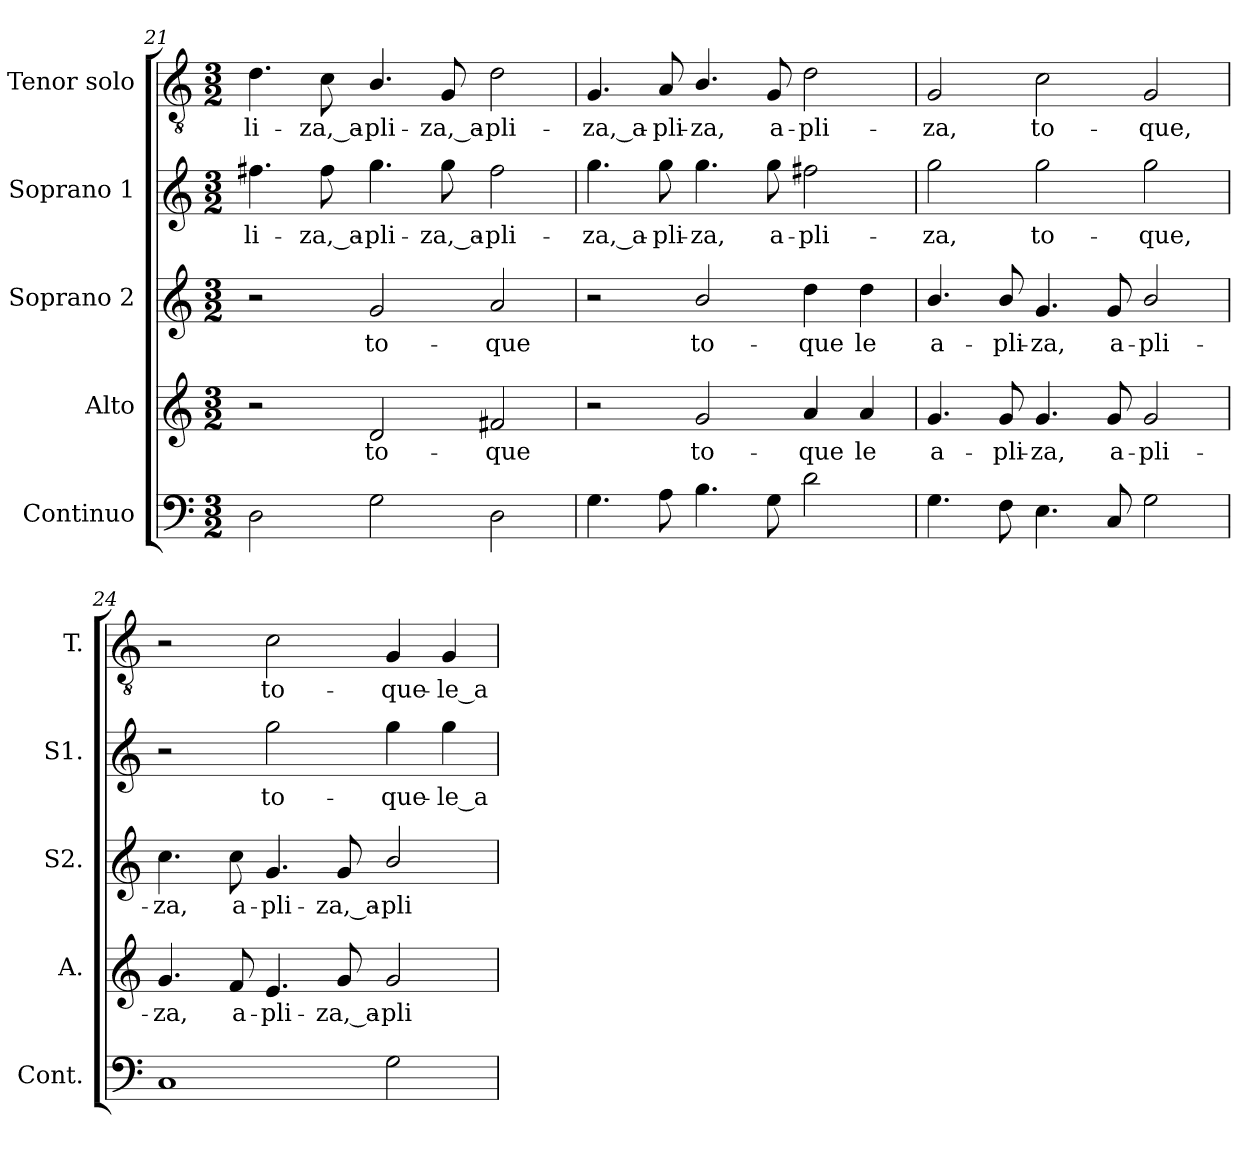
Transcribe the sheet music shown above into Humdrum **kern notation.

**kern	**kern	**text	**kern	**text	**kern	**text	**kern	**text
*part5	*part4	*part4	*part3	*part3	*part2	*part2	*part1	*part1
*staff5	*staff4	*staff4	*staff3	*staff3	*staff2	*staff2	*staff1	*staff1
*I"Continuo	*I"Alto	*	*I"Soprano 2	*	*I"Soprano 1	*	*I"Tenor solo	*
*I'Cont.	*I'A.	*	*I'S2.	*	*I'S1.	*	*I'T.	*
!!LO:LB:g=z
*clefF4	*clefG2	*	*clefG2	*	*clefG2	*	*clefGv2	*
*	*	*	*	*	*	*	*ITrd7c12	*
*k[]	*k[]	*	*k[]	*	*k[]	*	*k[]	*
*C:	*C:	*	*C:	*	*C:	*	*C:	*
*M3/2	*M3/2	*	*M3/2	*	*M3/2	*	*M3/2	*
=21	=21	=21	=21	=21	=21	=21	=21	=21
!	!	!	!	!	!	!LO:LY:b:color=#000000	!	!
!	!	!	!	!	!	!	!	!LO:LY:b:color=#000000
2Di\	2r	.	2r	.	4.ff#Xi\	-li-	4.Di\	-li-
!	!	!	!	!	!	!LO:LY:b:color=#000000	!	!
!	!	!	!	!	!	!	!	!LO:LY:b:color=#000000
.	.	.	.	.	8ff#i\	-za,_a-	8Ci\	-za,_a-
!	!	!LO:LY:b:color=#000000	!	!	!	!	!	!
!	!	!	!	!LO:LY:b:color=#000000	!	!	!	!
!	!	!	!	!	!	!LO:LY:b:color=#000000	!	!
!	!	!	!	!	!	!	!	!LO:LY:b:color=#000000
2Gi\	2di/	to-	2gi/	to-	4.ggi\	-pli-	4.BBi/	-pli-
!	!	!	!	!	!	!LO:LY:b:color=#000000	!	!
!	!	!	!	!	!	!	!	!LO:LY:b:color=#000000
.	.	.	.	.	8ggi\	-za,_a-	8GGi/	-za,_a-
!	!	!LO:LY:b:color=#000000	!	!	!	!	!	!
!	!	!	!	!LO:LY:b:color=#000000	!	!	!	!
!	!	!	!	!	!	!LO:LY:b:color=#000000	!	!
!	!	!	!	!	!	!	!	!LO:LY:b:color=#000000
2Di\	2f#Xi/	-que	2ai/	-que	2ff#i\	-pli-	2Di\	-pli-
=22	=22	=22	=22	=22	=22	=22	=22	=22
!	!	!	!	!	!	!LO:LY:b:color=#000000	!	!
!	!	!	!	!	!	!	!	!LO:LY:b:color=#000000
4.Gi\	2r	.	2r	.	4.ggi\	-za,_a-	4.GGi/	-za,_a-
!	!	!	!	!	!	!LO:LY:b:color=#000000	!	!
!	!	!	!	!	!	!	!	!LO:LY:b:color=#000000
8Ai\	.	.	.	.	8ggi\	-pli-	8AAi/	-pli-
!	!	!LO:LY:b:color=#000000	!	!	!	!	!	!
!	!	!	!	!LO:LY:b:color=#000000	!	!	!	!
!	!	!	!	!	!	!LO:LY:b:color=#000000	!	!
!	!	!	!	!	!	!	!	!LO:LY:b:color=#000000
4.Bi\	2gi/	to-	2bi/	to-	4.ggi\	-za,	4.BBi/	-za,
!	!	!	!	!	!	!LO:LY:b:color=#000000	!	!
!	!	!	!	!	!	!	!	!LO:LY:b:color=#000000
8Gi\	.	.	.	.	8ggi\	a-	8GGi/	a-
!	!	!LO:LY:b:color=#000000	!	!	!	!	!	!
!	!	!	!	!LO:LY:b:color=#000000	!	!	!	!
!	!	!	!	!	!	!LO:LY:b:color=#000000	!	!
!	!	!	!	!	!	!	!	!LO:LY:b:color=#000000
2di\	4ai/	-que	4ddi\	-que	2ff#Xi\	-pli-	2Di\	-pli-
!	!	!LO:LY:b:color=#000000	!	!	!	!	!	!
!	!	!	!	!LO:LY:b:color=#000000	!	!	!	!
.	4ai/	le	4ddi\	le	.	.	.	.
=23	=23	=23	=23	=23	=23	=23	=23	=23
!	!	!LO:LY:b:color=#000000	!	!	!	!	!	!
!	!	!	!	!LO:LY:b:color=#000000	!	!	!	!
!	!	!	!	!	!	!LO:LY:b:color=#000000	!	!
!	!	!	!	!	!	!	!	!LO:LY:b:color=#000000
4.Gi\	4.gi/	a-	4.bi/	a-	2ggi\	-za,	2GGi/	-za,
!	!	!LO:LY:b:color=#000000	!	!	!	!	!	!
!	!	!	!	!LO:LY:b:color=#000000	!	!	!	!
8Fi\	8gi/	-pli-	8bi/	-pli-	.	.	.	.
!	!	!LO:LY:b:color=#000000	!	!	!	!	!	!
!	!	!	!	!LO:LY:b:color=#000000	!	!	!	!
!	!	!	!	!	!	!LO:LY:b:color=#000000	!	!
!	!	!	!	!	!	!	!	!LO:LY:b:color=#000000
4.Ei\	4.gi/	-za,	4.gi/	-za,	2ggi\	to-	2Ci\	to-
!	!	!LO:LY:b:color=#000000	!	!	!	!	!	!
!	!	!	!	!LO:LY:b:color=#000000	!	!	!	!
8Ci/	8gi/	a-	8gi/	a-	.	.	.	.
!	!	!LO:LY:b:color=#000000	!	!	!	!	!	!
!	!	!	!	!LO:LY:b:color=#000000	!	!	!	!
!	!	!	!	!	!	!LO:LY:b:color=#000000	!	!
!	!	!	!	!	!	!	!	!LO:LY:b:color=#000000
2Gi\	2gi/	-pli-	2bi/	-pli-	2ggi\	-que,	2GGi/	-que,
=24	=24	=24	=24	=24	=24	=24	=24	=24
!	!	!LO:LY:b:color=#000000	!	!	!	!	!	!
!	!	!	!	!LO:LY:b:color=#000000	!	!	!	!
1Ci	4.gi/	-za,	4.cci\	-za,	2r	.	2r	.
!	!	!LO:LY:b:color=#000000	!	!	!	!	!	!
!	!	!	!	!LO:LY:b:color=#000000	!	!	!	!
.	8fi/	a-	8cci\	a-	.	.	.	.
!	!	!LO:LY:b:color=#000000	!	!	!	!	!	!
!	!	!	!	!LO:LY:b:color=#000000	!	!	!	!
!	!	!	!	!	!	!LO:LY:b:color=#000000	!	!
!	!	!	!	!	!	!	!	!LO:LY:b:color=#000000
.	4.ei/	-pli-	4.gi/	-pli-	2ggi\	to-	2Ci\	to-
!	!	!LO:LY:b:color=#000000	!	!	!	!	!	!
!	!	!	!	!LO:LY:b:color=#000000	!	!	!	!
.	8gi/	-za,_a-	8gi/	-za,_a-	.	.	.	.
!	!	!LO:LY:b:color=#000000	!	!	!	!	!	!
!	!	!	!	!LO:LY:b:color=#000000	!	!	!	!
!	!	!	!	!	!	!LO:LY:b:color=#000000	!	!
!	!	!	!	!	!	!	!	!LO:LY:b:color=#000000
2Gi\	2gi/	-pli-	2bi/	-pli-	4ggi\	-que-	4GGi/	-que-
!	!	!	!	!	!	!LO:LY:b:color=#000000	!	!
!	!	!	!	!	!	!	!	!LO:LY:b:color=#000000
.	.	.	.	.	4ggi\	-le_a-	4GGi/	-le_a-
=	=	=	=	=	=	=	=	=
*-	*-	*-	*-	*-	*-	*-	*-	*-
